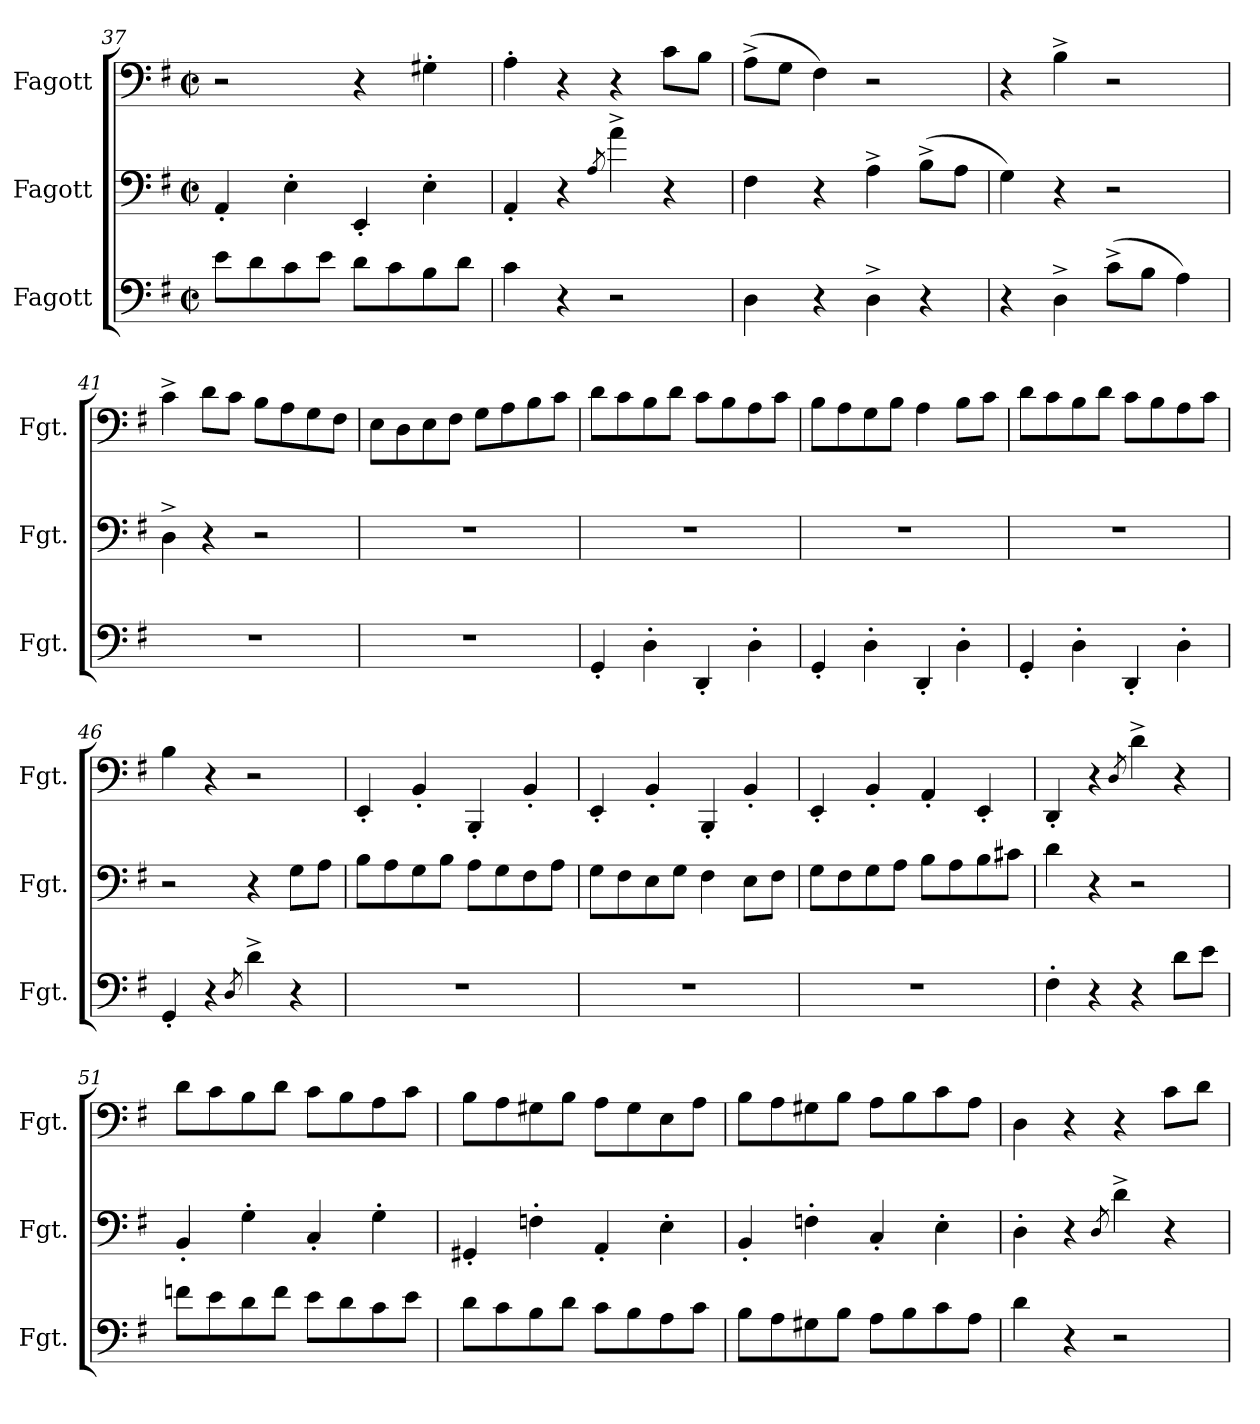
**kern	**kern	**kern
*part3	*part2	*part1
*staff3	*staff2	*staff1
*I"Fagott	*I"Fagott	*I"Fagott
*I'Fgt.	*I'Fgt.	*I'Fgt.
*clefF4	*clefF4	*clefF4
*k[f#]	*k[f#]	*k[f#]
*M2/2	*M2/2	*M2/2
*met(c|)	*met(c|)	*met(c|)
=37	=37	=37
8e\L	4AA'/	2r
8d\	.	.
8c\	4E'\	.
8e\J	.	.
8d\L	4EE'/	4r
8c\	.	.
8B\	4E'\	4G#X'\
8d\J	.	.
!!LO:PB:g=z
=38	=38	=38
4c\	4AA'/	4A'\
4r	4r	4r
.	8qA/	.
2r	4a^\	4r
.	4r	8c\L
.	.	8B\J
=39	=39	=39
4D\	4F#\	(8A^\L
.	.	8G\J
4r	4r	4F#\)
4D^\	4A^\	2r
4r	(8B^\L	.
.	8A\J	.
=40	=40	=40
4r	4G\)	4r
4D^\	4r	4B^\
(8c^\L	2r	2r
8B\J	.	.
4A\)	.	.
=41	=41	=41
1r	4D^\	4c^\
.	4r	8d\L
.	.	8c\J
.	2r	8B\L
.	.	8A\
.	.	8G\
.	.	8F#\J
=42	=42	=42
1r	1r	8E\L
.	.	8D\
.	.	8E\
.	.	8F#\J
.	.	8G\L
.	.	8A\
.	.	8B\
.	.	8c\J
!!LO:LB:g=z
=43	=43	=43
4GG'/	1r	8d\L
.	.	8c\
4D'\	.	8B\
.	.	8d\J
4DD'/	.	8c\L
.	.	8B\
4D'\	.	8A\
.	.	8c\J
=44	=44	=44
4GG'/	1r	8B\L
.	.	8A\
4D'\	.	8G\
.	.	8B\J
4DD'/	.	4A\
4D'\	.	8B\L
.	.	8c\J
=45	=45	=45
4GG'/	1r	8d\L
.	.	8c\
4D'\	.	8B\
.	.	8d\J
4DD'/	.	8c\L
.	.	8B\
4D'\	.	8A\
.	.	8c\J
=46	=46	=46
4GG'/	2r	4B\
4r	.	4r
8qD/	.	.
4d^\	4r	2r
4r	8G\L	.
.	8A\J	.
=47	=47	=47
1r	8B\L	4EE'/
.	8A\	.
.	8G\	4BB'/
.	8B\J	.
.	8A\L	4BBB'/
.	8G\	.
.	8F#\	4BB'/
.	8A\J	.
!!LO:LB:g=z
=48	=48	=48
1r	8G\L	4EE'/
.	8F#\	.
.	8E\	4BB'/
.	8G\J	.
.	4F#\	4BBB'/
.	8E\L	4BB'/
.	8F#\J	.
=49	=49	=49
1r	8G\L	4EE'/
.	8F#\	.
.	8G\	4BB'/
.	8A\J	.
.	8B\L	4AA'/
.	8A\	.
.	8B\	4EE'/
.	8c#X\J	.
=50	=50	=50
4F#'\	4d\	4DD'/
4r	4r	4r
.	.	8qD/
4r	2r	4d^\
8d\L	.	4r
8e\J	.	.
=51	=51	=51
8fn\L	4BB'/	8d\L
8e\	.	8c\
8d\	4G'\	8B\
8f\J	.	8d\J
8e\L	4C'/	8c\L
8d\	.	8B\
8c\	4G'\	8A\
8e\J	.	8c\J
!!LO:LB:g=z
=52	=52	=52
8d\L	4GG#X'/	8B\L
8c\	.	8A\
8B\	4Fn'\	8G#X\
8d\J	.	8B\J
8c\L	4AA'/	8A\L
8B\	.	8G#\
8A\	4E'\	8E\
8c\J	.	8A\J
=53	=53	=53
8B\L	4BB'/	8B\L
8A\	.	8A\
8G#X\	4Fn'\	8G#X\
8B\J	.	8B\J
8A\L	4C'/	8A\L
8B\	.	8B\
8c\	4E'\	8c\
8A\J	.	8A\J
=54	=54	=54
4d\	4D'\	4D\
4r	4r	4r
.	8qD/	.
2r	4d^\	4r
.	4r	8c\L
.	.	8d\J
=	=	=
*-	*-	*-
